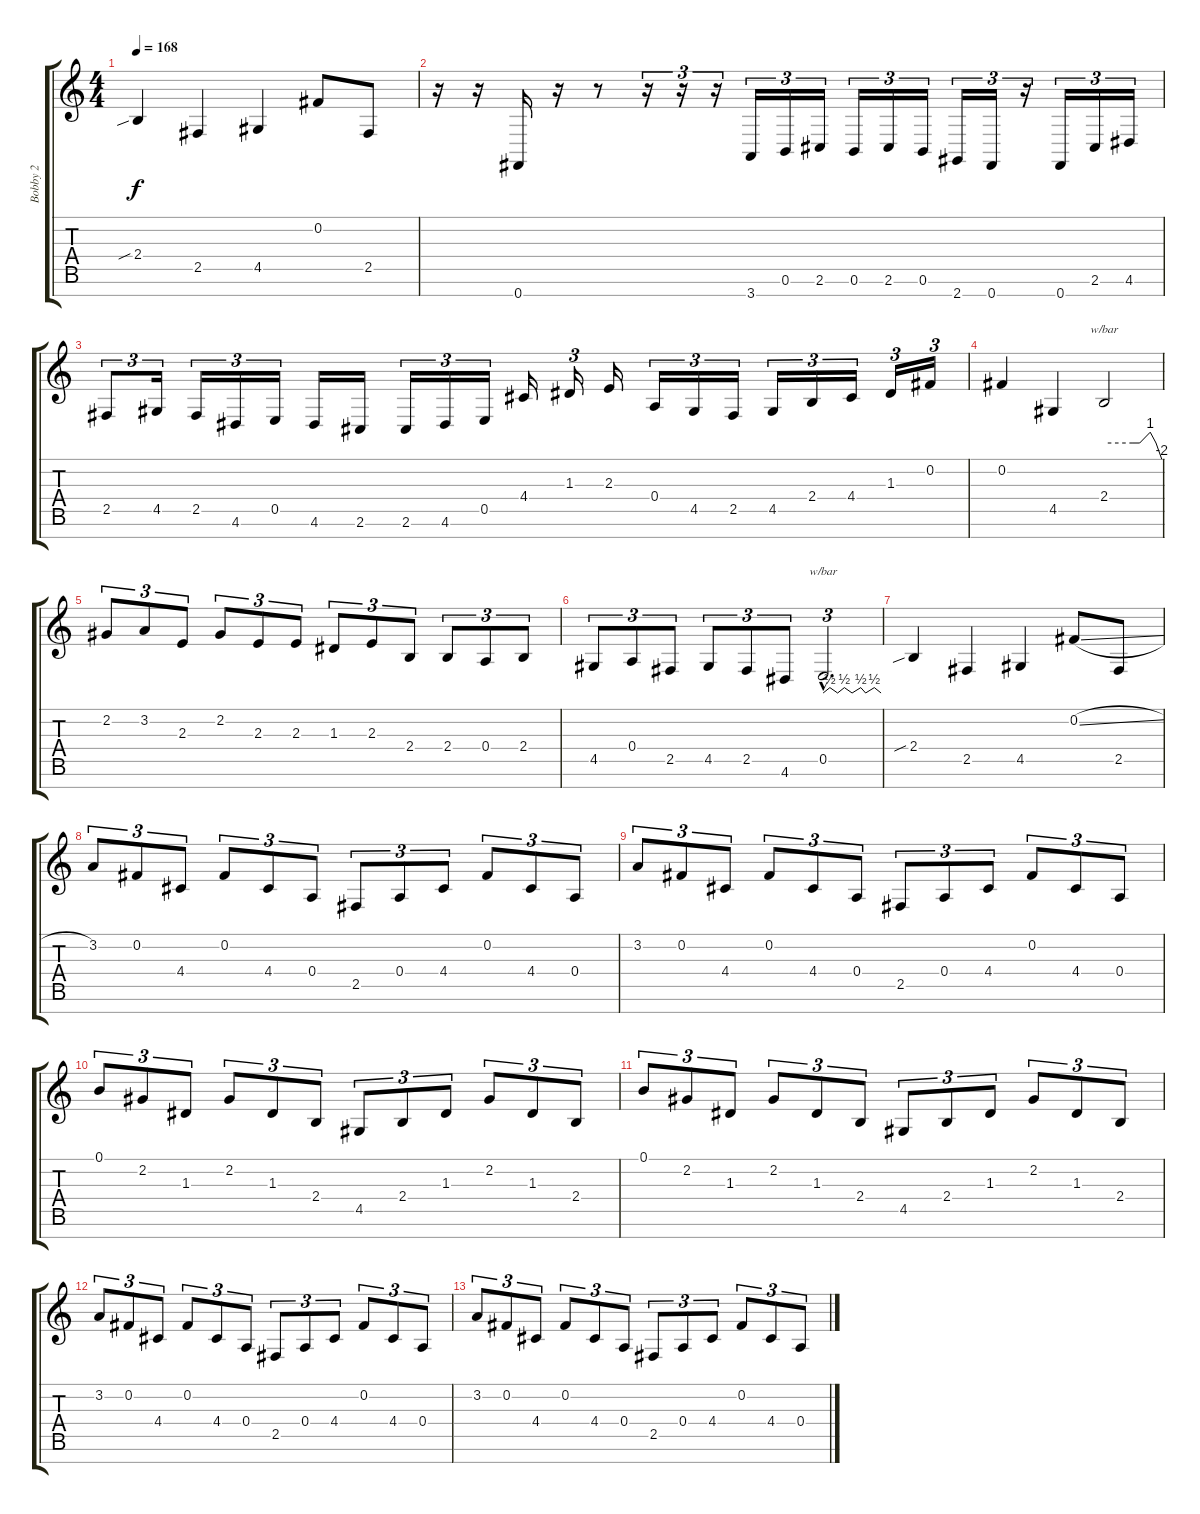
\track ("Bobby 2" "Bobby 2") {instrument lead2sawtooth}
\staff {score tabs}
\tuning (B4 Gb4 D4 A3 E3 B2 Gb2) {hide}
\ts (4 4)
\tempo 168
\clef g2
\ks c
2.4{sib}.4{dy f} 2.5.4 4.5.4 0.2.8 2.5.8 |
r.16 r.16 0.7.16 r.16 r.8 r.16{tu (3 2)} r.16{tu (3 2)} r.16{tu (3 2)} 3.7.16{tu (3 2)} 0.6.16{tu (3 2)} 2.6.16{tu (3 2)} 0.6.16{tu (3 2)} 2.6.16{tu (3 2)} 0.6.16{tu (3 2)} 2.7.16{tu (3 2)} 0.7.16{tu (3 2)} r.16{tu (3 2)} 0.7.16{tu (3 2)} 2.6.16{tu (3 2)} 4.6.16{tu (3 2)} |
2.5.8{tu (3 2)} 4.5.16{tu (3 2)} 2.5.16{tu (3 2)} 4.6.16{tu (3 2)} 0.5.16{tu (3 2)} 4.6.16 2.6.16 2.6.16{tu (3 2)} 4.6.16{tu (3 2)} 0.5.16{tu (3 2)} 4.4.16 1.3.16{tu (3 2)} 2.3.16 0.4.16{tu (3 2)} 4.5.16{tu (3 2)} 2.5.16{tu (3 2)} 4.5.16{tu (3 2)} 2.4.16{tu (3 2)} 4.4.16{tu (3 2)} 1.3.16{tu (3 2)} 0.2.16{tu (3 2)} |
0.2.4 4.5.4 2.4.2{tbe (custom default 0 0 30 0 37 0 48 4 54 0 60 -8)} |
2.2.8{tu (3 2)} 3.2.8{tu (3 2)} 2.3.8{tu (3 2)} 2.2.8{tu (3 2)} 2.3.8{tu (3 2)} 2.3.8{tu (3 2)} 1.3.8{tu (3 2)} 2.3.8{tu (3 2)} 2.4.8{tu (3 2)} 2.4.8{tu (3 2)} 0.4.8{tu (3 2)} 2.4.8{tu (3 2)} |
4.5.8{tu (3 2)} 0.4.8{tu (3 2)} 2.5.8{tu (3 2)} 4.5.8{tu (3 2)} 2.5.8{tu (3 2)} 4.6.8{tu (3 2)} 0.5{hac}.2{d tu (3 2) tbe (custom default 0 0 7 2 15 0 22 2 30 0 39 2 44 0 53 2 60 0)} |
2.4{sib}.4 2.5.4 4.5.4 0.2{sl}.8 2.5.8 |
3.2.8{tu (3 2)} 0.2.8{tu (3 2)} 4.4.8{tu (3 2)} 0.2.8{tu (3 2)} 4.4.8{tu (3 2)} 0.4.8{tu (3 2)} 2.5.8{tu (3 2)} 0.4.8{tu (3 2)} 4.4.8{tu (3 2)} 0.2.8{tu (3 2)} 4.4.8{tu (3 2)} 0.4.8{tu (3 2)} |
3.2.8{tu (3 2)} 0.2.8{tu (3 2)} 4.4.8{tu (3 2)} 0.2.8{tu (3 2)} 4.4.8{tu (3 2)} 0.4.8{tu (3 2)} 2.5.8{tu (3 2)} 0.4.8{tu (3 2)} 4.4.8{tu (3 2)} 0.2.8{tu (3 2)} 4.4.8{tu (3 2)} 0.4.8{tu (3 2)} |
0.1.8{tu (3 2)} 2.2.8{tu (3 2)} 1.3.8{tu (3 2)} 2.2.8{tu (3 2)} 1.3.8{tu (3 2)} 2.4.8{tu (3 2)} 4.5.8{tu (3 2)} 2.4.8{tu (3 2)} 1.3.8{tu (3 2)} 2.2.8{tu (3 2)} 1.3.8{tu (3 2)} 2.4.8{tu (3 2)} |
0.1.8{tu (3 2)} 2.2.8{tu (3 2)} 1.3.8{tu (3 2)} 2.2.8{tu (3 2)} 1.3.8{tu (3 2)} 2.4.8{tu (3 2)} 4.5.8{tu (3 2)} 2.4.8{tu (3 2)} 1.3.8{tu (3 2)} 2.2.8{tu (3 2)} 1.3.8{tu (3 2)} 2.4.8{tu (3 2)} |
3.2.8{tu (3 2)} 0.2.8{tu (3 2)} 4.4.8{tu (3 2)} 0.2.8{tu (3 2)} 4.4.8{tu (3 2)} 0.4.8{tu (3 2)} 2.5.8{tu (3 2)} 0.4.8{tu (3 2)} 4.4.8{tu (3 2)} 0.2.8{tu (3 2)} 4.4.8{tu (3 2)} 0.4.8{tu (3 2)} |
3.2.8{tu (3 2)} 0.2.8{tu (3 2)} 4.4.8{tu (3 2)} 0.2.8{tu (3 2)} 4.4.8{tu (3 2)} 0.4.8{tu (3 2)} 2.5.8{tu (3 2)} 0.4.8{tu (3 2)} 4.4.8{tu (3 2)} 0.2.8{tu (3 2)} 4.4.8{tu (3 2)} 0.4.8{tu (3 2)}
